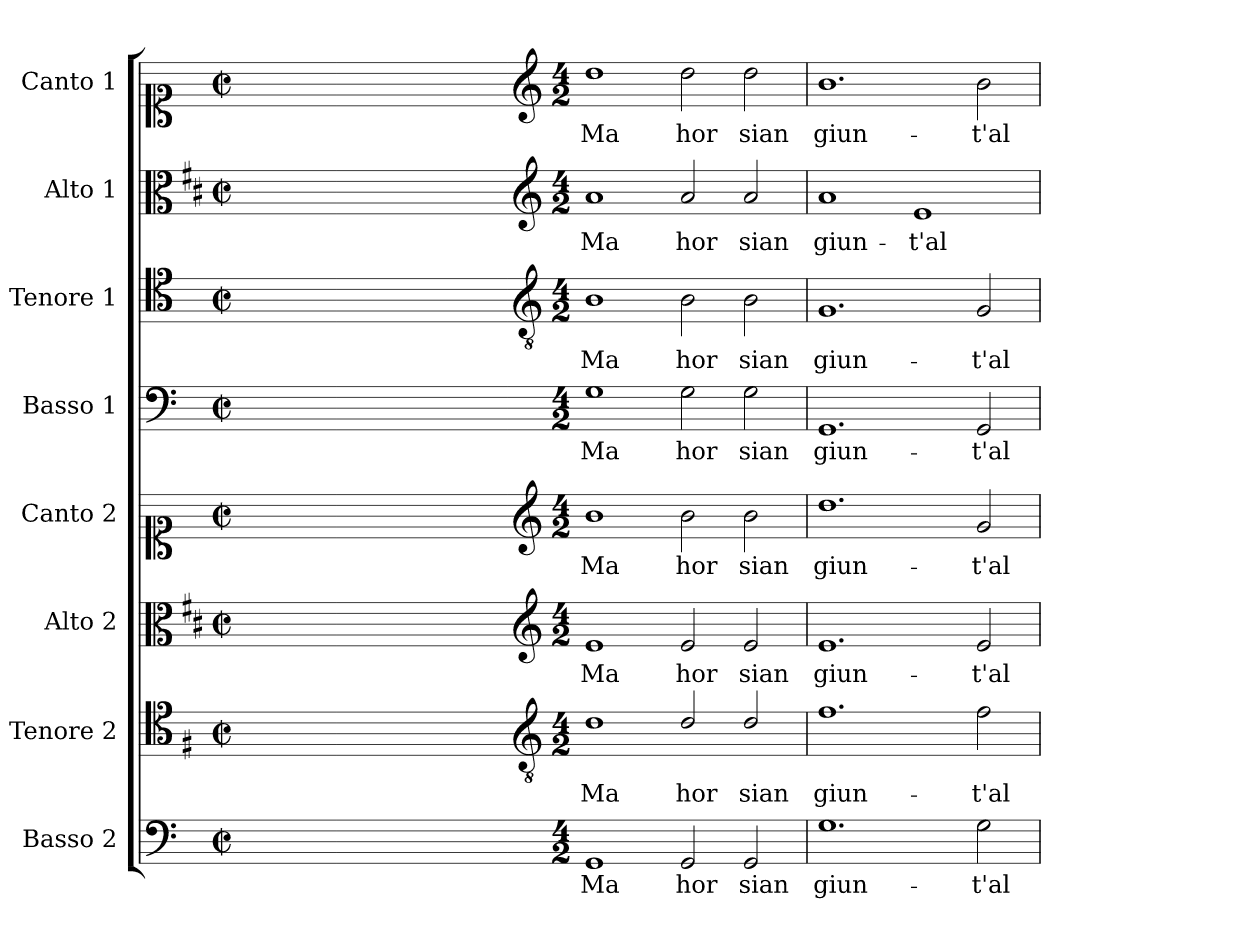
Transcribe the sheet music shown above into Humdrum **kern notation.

**kern	**text	**kern	**text	**kern	**text	**kern	**text	**kern	**text	**kern	**text	**kern	**text	**kern	**text
*part8	*part8	*part7	*part7	*part6	*part6	*part5	*part5	*part4	*part4	*part3	*part3	*part2	*part2	*part1	*part1
*staff8	*staff8	*staff7	*staff7	*staff6	*staff6	*staff5	*staff5	*staff4	*staff4	*staff3	*staff3	*staff2	*staff2	*staff1	*staff1
*I"Basso 2	*	*I"Tenore 2	*	*I"Alto 2	*	*I"Canto 2	*	*I"Basso 1	*	*I"Tenore 1	*	*I"Alto 1	*	*I"Canto 1	*
*I'B2	*	*I'T2	*	*I'A2	*	*I'C2	*	*I'B1	*	*I'T1	*	*I'A1	*	*I'C1	*
*clefF4	*	*clefC4	*	*clefC3	*	*clefC1	*	*clefF4	*	*clefC4	*	*clefC3	*	*clefC1	*
*	*	*ITrd4c7	*	*ITrd1c2	*	*	*	*	*	*	*	*ITrd1c2	*	*	*
*k[]	*	*k[]	*	*k[]	*	*k[]	*	*k[]	*	*k[]	*	*k[]	*	*k[]	*
*C:	*	*C:	*	*C:	*	*C:	*	*C:	*	*C:	*	*C:	*	*C:	*
*M2/2	*	*M2/2	*	*M2/2	*	*M2/2	*	*M2/2	*	*M2/2	*	*M2/2	*	*M2/2	*
*met(c|)	*	*met(c|)	*	*met(c|)	*	*met(c|)	*	*met(c|)	*	*met(c|)	*	*met(c|)	*	*met(c|)	*
=	=	=	=	=	=	=	=	=	=	=	=	=	=	=	=
1ryy	.	1ryy	.	1ryy	.	1ryy	.	1ryy	.	1ryy	.	1ryy	.	1ryy	.
=1X-	=1X-	=1X-	=1X-	=1X-	=1X-	=1X-	=1X-	=1X-	=1X-	=1X-	=1X-	=1X-	=1X-	=1X-	=1X-
4ryy	.	4ryy	.	4ryy	.	4ryy	.	4ryy	.	4ryy	.	4ryy	.	4ryy	.
4ryy	.	4ryy	.	4ryy	.	4ryy	.	4ryy	.	4ryy	.	4ryy	.	4ryy	.
4ryy	.	4ryy	.	4ryy	.	4ryy	.	4ryy	.	4ryy	.	4ryy	.	4ryy	.
4ryy	.	4ryy	.	4ryy	.	4ryy	.	4ryy	.	4ryy	.	4ryy	.	4ryy	.
=1-	=1-	=1-	=1-	=1-	=1-	=1-	=1-	=1-	=1-	=1-	=1-	=1-	=1-	=1-	=1-
*	*	*clefGv2	*	*clefG2	*	*clefG2	*	*	*	*clefGv2	*	*clefG2	*	*clefG2	*
*M4/2	*	*M4/2	*	*M4/2	*	*M4/2	*	*M4/2	*	*M4/2	*	*M4/2	*	*M4/2	*
!	!LO:LY:b	!	!LO:LY:b	!	!LO:LY:b	!	!LO:LY:b	!	!LO:LY:b	!	!LO:LY:b	!	!LO:LY:b	!	!LO:LY:b
1GG	Ma	1G	Ma	1d	Ma	1b	Ma	1G	Ma	1B	Ma	1g	Ma	1dd	Ma
!	!LO:LY:b	!	!LO:LY:b	!	!LO:LY:b	!	!LO:LY:b	!	!LO:LY:b	!	!LO:LY:b	!	!LO:LY:b	!	!LO:LY:b
2GG/	hor	2G/	hor	2d/	hor	2b\	hor	2G\	hor	2B\	hor	2g/	hor	2dd\	hor
!	!LO:LY:b	!	!LO:LY:b	!	!LO:LY:b	!	!LO:LY:b	!	!LO:LY:b	!	!LO:LY:b	!	!LO:LY:b	!	!LO:LY:b
2GG/	sian	2G/	sian	2d/	sian	2b\	sian	2G\	sian	2B\	sian	2g/	sian	2dd\	sian
=2	=2	=2	=2	=2	=2	=2	=2	=2	=2	=2	=2	=2	=2	=2	=2
!	!LO:LY:b	!	!LO:LY:b	!	!LO:LY:b	!	!LO:LY:b	!	!LO:LY:b	!	!LO:LY:b	!	!LO:LY:b	!	!LO:LY:b
1.G	giun-	1.B	giun-	1.d	giun-	1.dd	giun-	1.GG	giun-	1.G	giun-	1g	giun-	1.b	giun-
!	!	!	!	!	!	!	!	!	!	!	!	!	!LO:LY:b	!	!
.	.	.	.	.	.	.	.	.	.	.	.	1d	-t'al	.	.
!	!LO:LY:b	!	!LO:LY:b	!	!LO:LY:b	!	!LO:LY:b	!	!LO:LY:b	!	!LO:LY:b	!	!	!	!LO:LY:b
2G\	-t'al	2B\	-t'al	2d/	-t'al	2g/	-t'al	2GG/	-t'al	2G/	-t'al	.	.	2b\	-t'al
=	=	=	=	=	=	=	=	=	=	=	=	=	=	=	=
*-	*-	*-	*-	*-	*-	*-	*-	*-	*-	*-	*-	*-	*-	*-	*-
